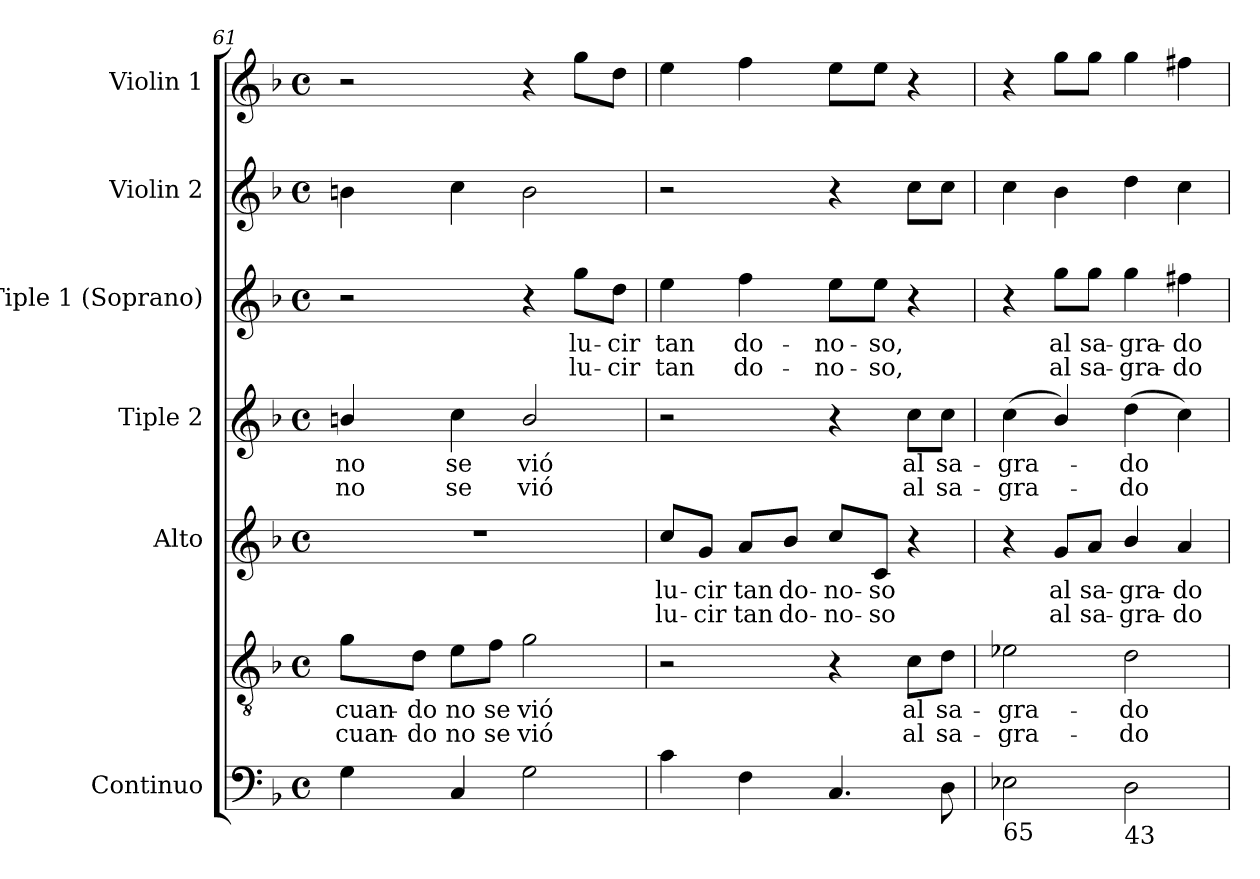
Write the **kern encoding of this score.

**kern	**kern	**text	**text	**kern	**text	**text	**kern	**text	**text	**kern	**text	**text	**kern	**kern
*part7	*part6	*part6	*part6	*part5	*part5	*part5	*part4	*part4	*part4	*part3	*part3	*part3	*part2	*part1
*staff7	*staff6	*staff6	*staff6	*staff5	*staff5	*staff5	*staff4	*staff4	*staff4	*staff3	*staff3	*staff3	*staff2	*staff1
*I"Continuo	*I""Tenor" or Alto	*	*	*I"Alto	*	*	*I"Tiple 2	*	*	*I"Tiple 1 (Soprano)	*	*	*I"Violin 2	*I"Violin 1
*I'Cont.	*I'T.	*	*	*I'A.	*	*	*	*	*	*I'S.	*	*	*I'Vln. 2	*I'Vln. 1
!!LO:LB:g=z
*clefF4	*clefGv2	*	*	*clefG2	*	*	*clefG2	*	*	*clefG2	*	*	*clefG2	*clefG2
*	*ITrd7c12	*	*	*	*	*	*	*	*	*	*	*	*	*
*k[b-]	*k[b-]	*	*	*k[b-]	*	*	*k[b-]	*	*	*k[b-]	*	*	*k[b-]	*k[b-]
*F:	*F:	*	*	*F:	*	*	*F:	*	*	*F:	*	*	*F:	*F:
*M4/4	*M4/4	*	*	*M4/4	*	*	*M4/4	*	*	*M4/4	*	*	*M4/4	*M4/4
*met(c)	*met(c)	*	*	*met(c)	*	*	*met(c)	*	*	*met(c)	*	*	*met(c)	*met(c)
=61	=61	=61	=61	=61	=61	=61	=61	=61	=61	=61	=61	=61	=61	=61
!	!	!LO:LY:b:color=#000000	!LO:LY:b:color=#000000	!	!	!	!	!	!	!	!	!	!	!
!	!	!	!	!	!	!	!	!LO:LY:b:color=#000000	!LO:LY:b:color=#000000	!	!	!	!	!
4Gi\	8Gi\L	cuan-	cuan-	1r	.	.	4bni/	no	no	2r	.	.	4bni\	2r
!	!	!LO:LY:b:color=#000000	!LO:LY:b:color=#000000	!	!	!	!	!	!	!	!	!	!	!
.	8Di\J	-do	-do	.	.	.	.	.	.	.	.	.	.	.
!	!	!LO:LY:b:color=#000000	!LO:LY:b:color=#000000	!	!	!	!	!	!	!	!	!	!	!
!	!	!	!	!	!	!	!	!LO:LY:b:color=#000000	!LO:LY:b:color=#000000	!	!	!	!	!
4Ci/	8Ei\L	no	no	.	.	.	4cci\	se	se	.	.	.	4cci\	.
!	!	!LO:LY:b:color=#000000	!LO:LY:b:color=#000000	!	!	!	!	!	!	!	!	!	!	!
.	8Fi\J	se	se	.	.	.	.	.	.	.	.	.	.	.
!	!	!LO:LY:b:color=#000000	!LO:LY:b:color=#000000	!	!	!	!	!	!	!	!	!	!	!
!	!	!	!	!	!	!	!	!LO:LY:b:color=#000000	!LO:LY:b:color=#000000	!	!	!	!	!
2Gi\	2Gi\	vió	vió	.	.	.	2bi/	vió	vió	4r	.	.	2bi\	4r
!	!	!	!	!	!	!	!	!	!	!	!LO:LY:b:color=#000000	!LO:LY:b:color=#000000	!	!
.	.	.	.	.	.	.	.	.	.	8ggi\L	lu-	lu-	.	8ggi\L
!	!	!	!	!	!	!	!	!	!	!	!LO:LY:b:color=#000000	!LO:LY:b:color=#000000	!	!
.	.	.	.	.	.	.	.	.	.	8ddi\J	-cir	-cir	.	8ddi\J
=62	=62	=62	=62	=62	=62	=62	=62	=62	=62	=62	=62	=62	=62	=62
!	!	!	!	!	!LO:LY:b:color=#000000	!LO:LY:b:color=#000000	!	!	!	!	!	!	!	!
!	!	!	!	!	!	!	!	!	!	!	!LO:LY:b:color=#000000	!LO:LY:b:color=#000000	!	!
4ci\	2r	.	.	8cci/L	lu-	lu-	2r	.	.	4eei\	tan	tan	2r	4eei\
!	!	!	!	!	!LO:LY:b:color=#000000	!LO:LY:b:color=#000000	!	!	!	!	!	!	!	!
.	.	.	.	8gi/J	-cir	-cir	.	.	.	.	.	.	.	.
!	!	!	!	!	!LO:LY:b:color=#000000	!LO:LY:b:color=#000000	!	!	!	!	!	!	!	!
!	!	!	!	!	!	!	!	!	!	!	!LO:LY:b:color=#000000	!LO:LY:b:color=#000000	!	!
4Fi\	.	.	.	8ai/L	tan	tan	.	.	.	4ffi\	do-	do-	.	4ffi\
!	!	!	!	!	!LO:LY:b:color=#000000	!LO:LY:b:color=#000000	!	!	!	!	!	!	!	!
.	.	.	.	8b-i/J	do-	do-	.	.	.	.	.	.	.	.
!	!	!	!	!	!LO:LY:b:color=#000000	!LO:LY:b:color=#000000	!	!	!	!	!	!	!	!
!	!	!	!	!	!	!	!	!	!	!	!LO:LY:b:color=#000000	!LO:LY:b:color=#000000	!	!
4.Ci/	4r	.	.	8cci/L	-no-	-no-	4r	.	.	8eei\L	-no-	-no-	4r	8eei\L
!	!	!	!	!	!LO:LY:b:color=#000000	!LO:LY:b:color=#000000	!	!	!	!	!	!	!	!
!	!	!	!	!	!	!	!	!	!	!	!LO:LY:b:color=#000000	!LO:LY:b:color=#000000	!	!
.	.	.	.	8ci/J	-so	-so	.	.	.	8eei\J	-so,	-so,	.	8eei\J
!	!	!LO:LY:b:color=#000000	!LO:LY:b:color=#000000	!	!	!	!	!	!	!	!	!	!	!
!	!	!	!	!	!	!	!	!LO:LY:b:color=#000000	!LO:LY:b:color=#000000	!	!	!	!	!
.	8Ci\L	al	al	4r	.	.	8cci\L	al	al	4r	.	.	8cci\L	4r
!	!	!LO:LY:b:color=#000000	!LO:LY:b:color=#000000	!	!	!	!	!	!	!	!	!	!	!
!	!	!	!	!	!	!	!	!LO:LY:b:color=#000000	!LO:LY:b:color=#000000	!	!	!	!	!
8Di\	8Di\J	sa-	sa-	.	.	.	8cci\J	sa-	sa-	.	.	.	8cci\J	.
=63	=63	=63	=63	=63	=63	=63	=63	=63	=63	=63	=63	=63	=63	=63
!	!	!LO:LY:b:color=#000000	!LO:LY:b:color=#000000	!	!	!	!	!	!	!	!	!	!	!
!LO:TX:b:t=65	!	!	!	!	!	!	!	!	!	!	!	!	!	!
!	!	!	!	!	!	!	!	!LO:LY:b:color=#000000	!LO:LY:b:color=#000000	!	!	!	!	!
2E-Xi\	2E-Xi\	-gra-	-gra-	4r	.	.	(4cci\	-gra-	-gra-	4r	.	.	4cci\	4r
!	!	!	!	!	!LO:LY:b:color=#000000	!LO:LY:b:color=#000000	!	!	!	!	!	!	!	!
!	!	!	!	!	!	!	!	!	!	!	!LO:LY:b:color=#000000	!LO:LY:b:color=#000000	!	!
.	.	.	.	8gi/L	al	al	4b-i/)	.	.	8ggi\L	al	al	4b-i\	8ggi\L
!	!	!	!	!	!LO:LY:b:color=#000000	!LO:LY:b:color=#000000	!	!	!	!	!	!	!	!
!	!	!	!	!	!	!	!	!	!	!	!LO:LY:b:color=#000000	!LO:LY:b:color=#000000	!	!
.	.	.	.	8ai/J	sa-	sa-	.	.	.	8ggi\J	sa-	sa-	.	8ggi\J
!	!	!LO:LY:b:color=#000000	!LO:LY:b:color=#000000	!	!	!	!	!	!	!	!	!	!	!
!	!	!	!	!	!LO:LY:b:color=#000000	!LO:LY:b:color=#000000	!	!	!	!	!	!	!	!
!	!	!	!	!	!	!	!	!LO:LY:b:color=#000000	!LO:LY:b:color=#000000	!	!	!	!	!
!LO:TX:b:t=43	!	!	!	!	!	!	!	!	!	!	!	!	!	!
!	!	!	!	!	!	!	!	!	!	!	!LO:LY:b:color=#000000	!LO:LY:b:color=#000000	!	!
2Di\	2Di\	-do	-do	4b-i/	-gra-	-gra-	(4ddi\	-do	-do	4ggi\	-gra-	-gra-	4ddi\	4ggi\
!	!	!	!	!	!LO:LY:b:color=#000000	!LO:LY:b:color=#000000	!	!	!	!	!	!	!	!
!	!	!	!	!	!	!	!	!	!	!	!LO:LY:b:color=#000000	!LO:LY:b:color=#000000	!	!
.	.	.	.	4ai/	-do	-do	4cci\)	.	.	4ff#Xi\	-do	-do	4cci\	4ff#Xi\
=	=	=	=	=	=	=	=	=	=	=	=	=	=	=
*-	*-	*-	*-	*-	*-	*-	*-	*-	*-	*-	*-	*-	*-	*-
